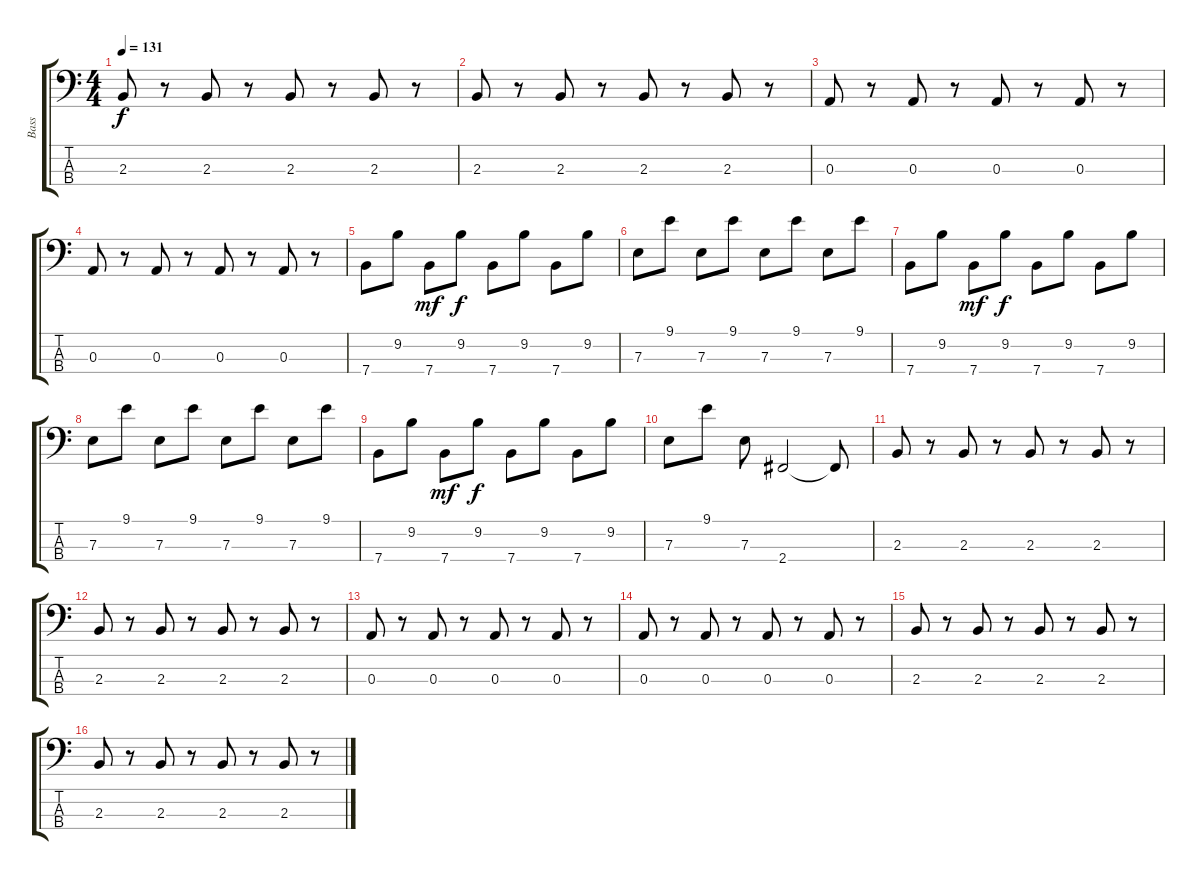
\track ("Bass" "Bass") {instrument electricbassfinger}
\staff {score tabs}
\tuning (G2 D2 A1 E1) {hide}
\ts (4 4)
\tempo 131
\clef f4
\ks c
2.3.8{dy f} r.8 2.3.8 r.8 2.3.8 r.8 2.3.8 r.8 |
2.3.8 r.8 2.3.8 r.8 2.3.8 r.8 2.3.8 r.8 |
0.3.8 r.8 0.3.8 r.8 0.3.8 r.8 0.3.8 r.8 |
0.3.8 r.8 0.3.8 r.8 0.3.8 r.8 0.3.8 r.8 |
7.4.8 9.2.8 7.4.8{dy mf} 9.2.8{dy f} 7.4.8 9.2.8 7.4.8 9.2.8 |
7.3.8 9.1.8 7.3.8 9.1.8 7.3.8 9.1.8 7.3.8 9.1.8 |
7.4.8 9.2.8 7.4.8{dy mf} 9.2.8{dy f} 7.4.8 9.2.8 7.4.8 9.2.8 |
7.3.8 9.1.8 7.3.8 9.1.8 7.3.8 9.1.8 7.3.8 9.1.8 |
7.4.8 9.2.8 7.4.8{dy mf} 9.2.8{dy f} 7.4.8 9.2.8 7.4.8 9.2.8 |
7.3.8 9.1.8 7.3.8 2.4.2 2.4{t}.8 |
2.3.8 r.8 2.3.8 r.8 2.3.8 r.8 2.3.8 r.8 |
2.3.8 r.8 2.3.8 r.8 2.3.8 r.8 2.3.8 r.8 |
0.3.8 r.8 0.3.8 r.8 0.3.8 r.8 0.3.8 r.8 |
0.3.8 r.8 0.3.8 r.8 0.3.8 r.8 0.3.8 r.8 |
2.3.8 r.8 2.3.8 r.8 2.3.8 r.8 2.3.8 r.8 |
2.3.8 r.8 2.3.8 r.8 2.3.8 r.8 2.3.8 r.8
